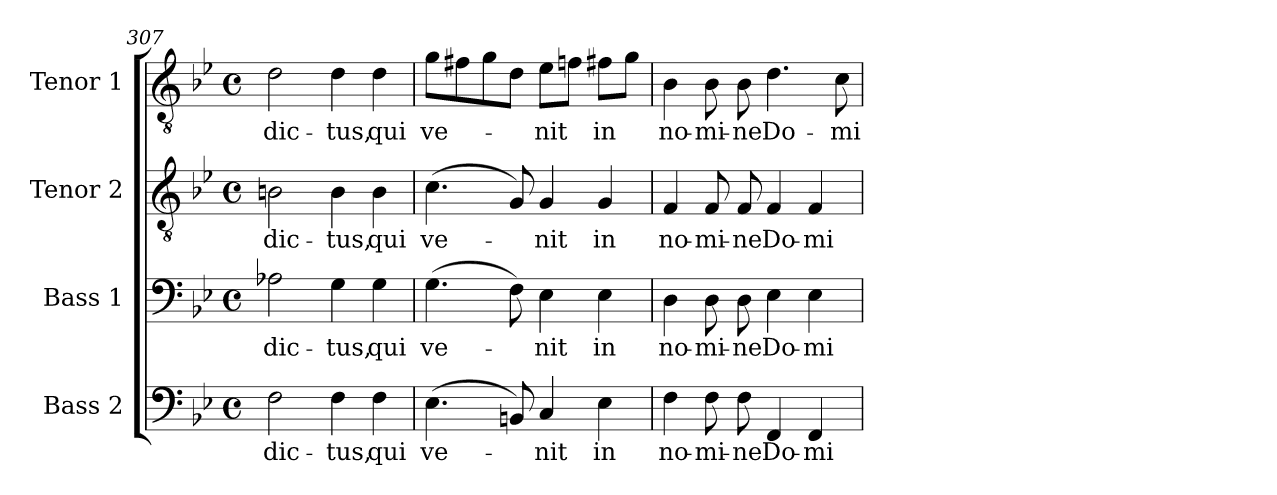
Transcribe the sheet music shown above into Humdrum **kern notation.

**kern	**text	**kern	**text	**kern	**text	**kern	**text
*part4	*part4	*part3	*part3	*part2	*part2	*part1	*part1
*staff4	*staff4	*staff3	*staff3	*staff2	*staff2	*staff1	*staff1
*I"Bass 2	*	*I"Bass 1	*	*I"Tenor 2	*	*I"Tenor 1	*
*I'B. 2	*	*I'B. 1	*	*I'T. 2	*	*I'T. 1	*
*clefF4	*	*clefF4	*	*clefGv2	*	*clefGv2	*
*k[b-e-]	*	*k[b-e-]	*	*k[b-e-]	*	*k[b-e-]	*
*B-:	*	*B-:	*	*B-:	*	*B-:	*
*M4/4	*	*M4/4	*	*M4/4	*	*M4/4	*
*met(c)	*	*met(c)	*	*met(c)	*	*met(c)	*
=307	=307	=307	=307	=307	=307	=307	=307
!	!LO:LY:b	!	!LO:LY:b	!	!LO:LY:b	!	!LO:LY:b
2F\	-dic-	2A-X\	-dic-	2Bn\	-dic-	2d\	-dic-
!	!LO:LY:b	!	!LO:LY:b	!	!LO:LY:b	!	!LO:LY:b
4F\	-tus,	4G\	-tus,	4B\	-tus,	4d\	-tus,
!	!LO:LY:b	!	!LO:LY:b	!	!LO:LY:b	!	!LO:LY:b
4F\	qui	4G\	qui	4B\	qui	4d\	qui
!!LO:LB:g=z
=308	=308	=308	=308	=308	=308	=308	=308
!	!LO:LY:b	!	!LO:LY:b	!	!LO:LY:b	!	!LO:LY:b
(>4.E-\	ve-	(>4.G\	ve-	(>4.c\	ve-	8g\L	ve-
.	.	.	.	.	.	8f#X\	.
.	.	.	.	.	.	8g\	.
8BBn/)	.	8F\)	.	8G/)	.	8d\J	.
!	!LO:LY:b	!	!LO:LY:b	!	!LO:LY:b	!	!LO:LY:b
4C/	-nit	4E-\	-nit	4G/	-nit	8e-\L	-nit
.	.	.	.	.	.	8fn\J	.
!	!LO:LY:b	!	!LO:LY:b	!	!LO:LY:b	!	!LO:LY:b
4E-\	in	4E-\	in	4G/	in	8f#X\L	in
.	.	.	.	.	.	8g\J	.
=309	=309	=309	=309	=309	=309	=309	=309
!	!LO:LY:b	!	!LO:LY:b	!	!LO:LY:b	!	!LO:LY:b
4F\	no-	4D\	no-	4F/	no-	4B-\	no-
!	!LO:LY:b	!	!LO:LY:b	!	!LO:LY:b	!	!LO:LY:b
8F\	-mi-	8D\	-mi-	8F/	-mi-	8B-\	-mi-
!	!LO:LY:b	!	!LO:LY:b	!	!LO:LY:b	!	!LO:LY:b
8F\	-ne	8D\	-ne	8F/	-ne	8B-\	-ne
!	!LO:LY:b	!	!LO:LY:b	!	!LO:LY:b	!	!LO:LY:b
4FF/	Do-	4E-\	Do-	4F/	Do-	4.d\	Do-
!	!LO:LY:b	!	!LO:LY:b	!	!LO:LY:b	!	!
4FF/	-mi-	4E-\	-mi-	4F/	-mi-	.	.
!	!	!	!	!	!	!	!LO:LY:b
.	.	.	.	.	.	8c\	-mi-
=	=	=	=	=	=	=	=
*-	*-	*-	*-	*-	*-	*-	*-
